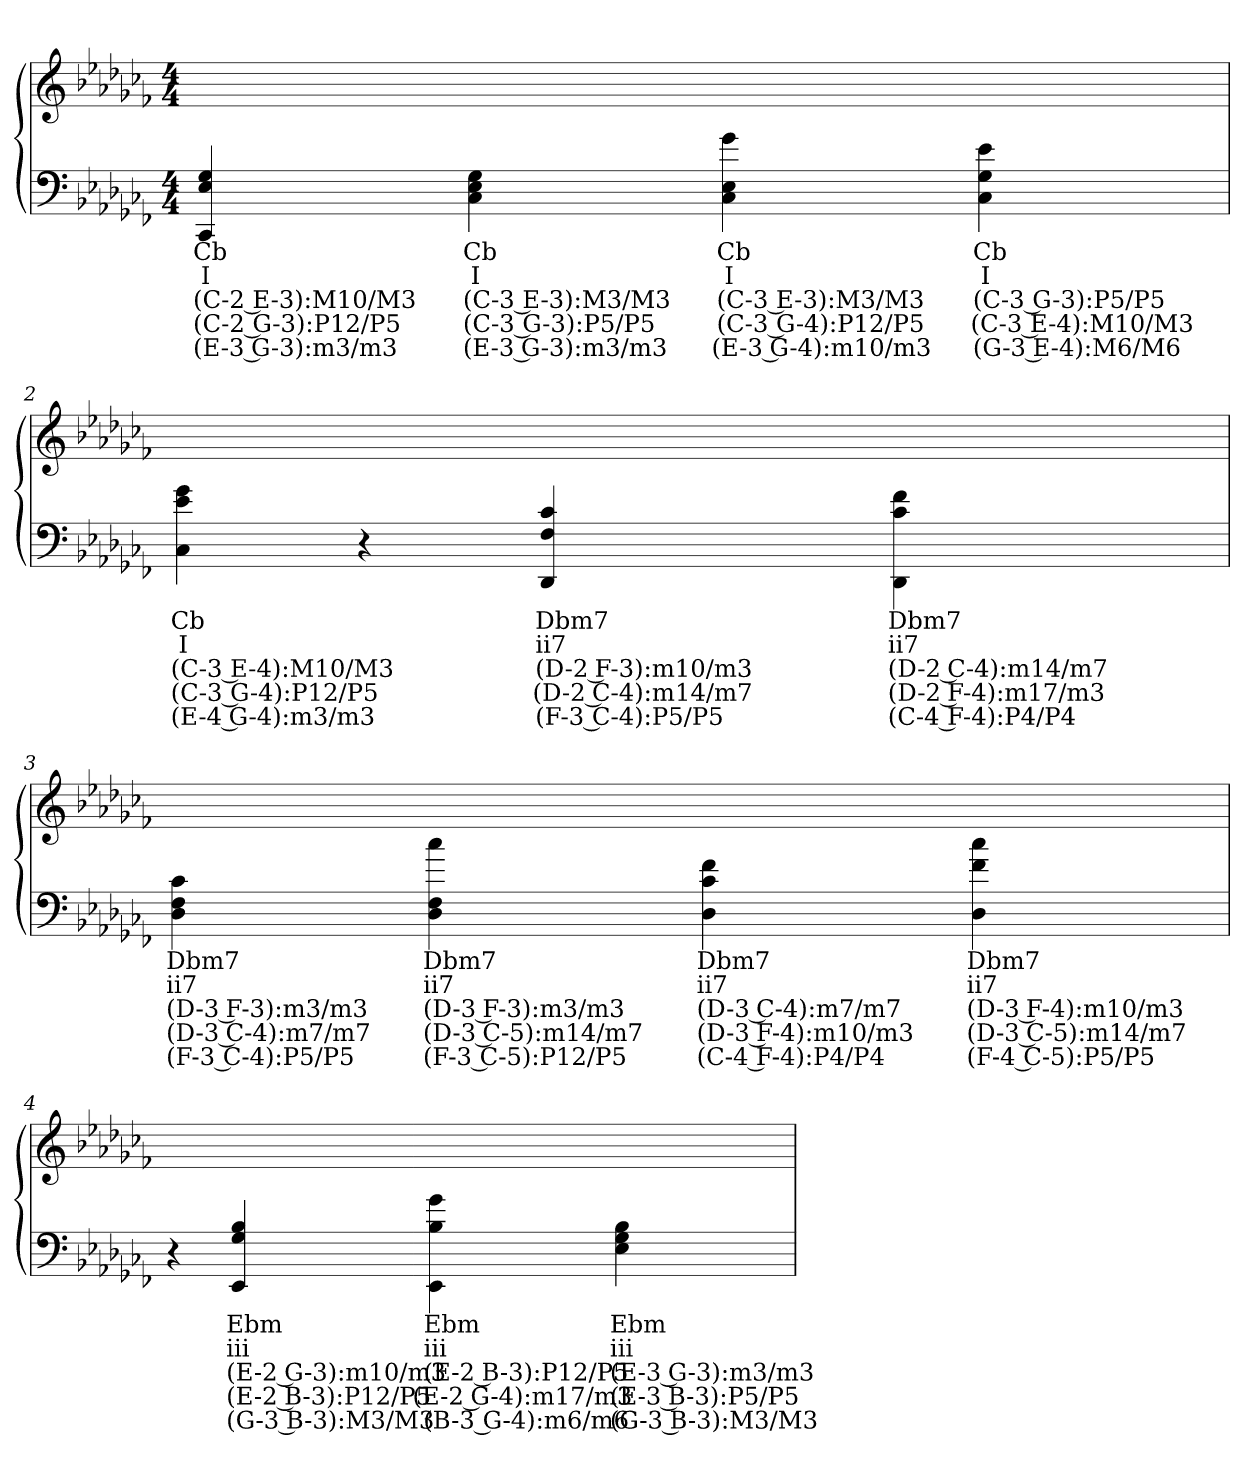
**kern	**text	**text	**text	**text	**text	**kern
*part2	*part2	*part2	*part2	*part2	*part2	*part1
*staff2	*staff2	*staff2	*staff2	*staff2	*staff2	*staff1
*clefF4	*	*	*	*	*	*clefG2
*k[b-e-a-d-g-c-f-]	*	*	*	*	*	*k[b-e-a-d-g-c-f-]
*C-:	*	*	*	*	*	*C-:
*M4/4	*	*	*	*	*	*M4/4
*MM60	*	*	*	*	*	*MM60
=1	=1	=1	=1	=1	=1	=1
4CC- 4E- 4G-	Cb	I	(C-2 E-3):M10/M3	(C-2 G-3):P12/P5	(E-3 G-3):m3/m3	1ryy
4C- 4E- 4G-	Cb	I	(C-3 E-3):M3/M3	(C-3 G-3):P5/P5	(E-3 G-3):m3/m3	.
4C- 4E- 4g-	Cb	I	(C-3 E-3):M3/M3	(C-3 G-4):P12/P5	(E-3 G-4):m10/m3	.
4C- 4G- 4e-	Cb	I	(C-3 G-3):P5/P5	(C-3 E-4):M10/M3	(G-3 E-4):M6/M6	.
=2	=2	=2	=2	=2	=2	=2
4C- 4e- 4g-	Cb	I	(C-3 E-4):M10/M3	(C-3 G-4):P12/P5	(E-4 G-4):m3/m3	1ryy
4r	.	.	.	.	.	.
4DD- 4F- 4c-	Dbm7	ii7	(D-2 F-3):m10/m3	(D-2 C-4):m14/m7	(F-3 C-4):P5/P5	.
4DD- 4c- 4f-	Dbm7	ii7	(D-2 C-4):m14/m7	(D-2 F-4):m17/m3	(C-4 F-4):P4/P4	.
=3	=3	=3	=3	=3	=3	=3
4D- 4F- 4c-	Dbm7	ii7	(D-3 F-3):m3/m3	(D-3 C-4):m7/m7	(F-3 C-4):P5/P5	1ryy
4D- 4F- 4cc-	Dbm7	ii7	(D-3 F-3):m3/m3	(D-3 C-5):m14/m7	(F-3 C-5):P12/P5	.
4D- 4c- 4f-	Dbm7	ii7	(D-3 C-4):m7/m7	(D-3 F-4):m10/m3	(C-4 F-4):P4/P4	.
4D- 4f- 4cc-	Dbm7	ii7	(D-3 F-4):m10/m3	(D-3 C-5):m14/m7	(F-4 C-5):P5/P5	.
=4	=4	=4	=4	=4	=4	=4
4r	.	.	.	.	.	1ryy
4EE- 4G- 4B-	Ebm	iii	(E-2 G-3):m10/m3	(E-2 B-3):P12/P5	(G-3 B-3):M3/M3	.
4EE- 4B- 4g-	Ebm	iii	(E-2 B-3):P12/P5	(E-2 G-4):m17/m3	(B-3 G-4):m6/m6	.
4E- 4G- 4B-	Ebm	iii	(E-3 G-3):m3/m3	(E-3 B-3):P5/P5	(G-3 B-3):M3/M3	.
=	=	=	=	=	=	=
*-	*-	*-	*-	*-	*-	*-
